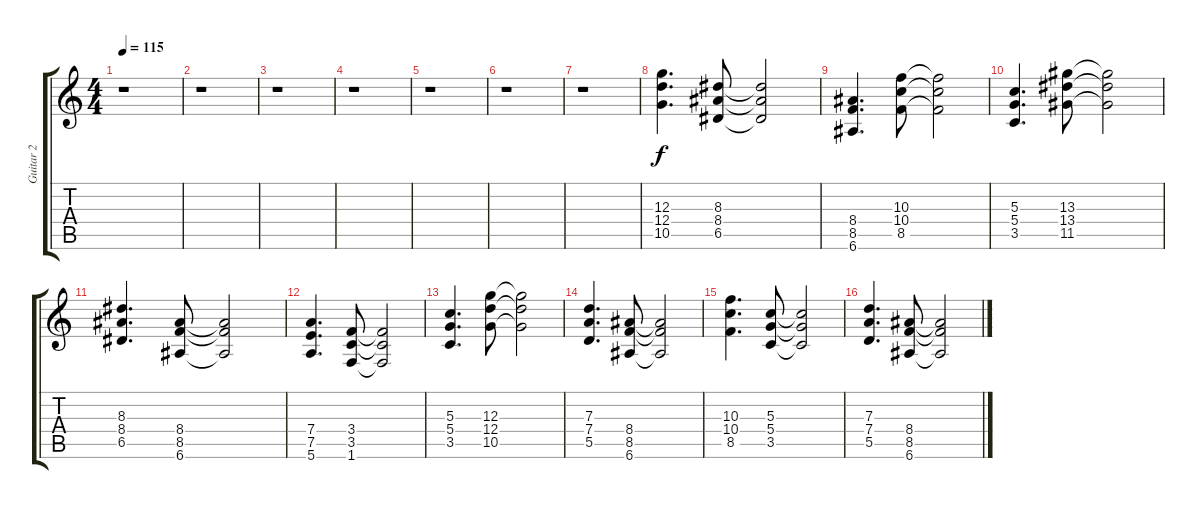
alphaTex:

\track ("Guitar 2" "Guitar 2") {instrument overdrivenguitar}
\staff {score tabs}
\tuning (E4 B3 G3 D3 A2 E2) {hide}
\ts (4 4)
\tempo 115
\clef g2
\ks c
r.1{dy f} |
r.1 |
r.1 |
r.1 |
r.1 |
r.1 |
r.1 |
(12.3 12.4 10.5).4{d} (8.3 8.4 6.5).8 (8.3{t} 8.4{t} 6.5{t}).2 |
(8.4 8.5 6.6).4{d} (10.3 10.4 8.5).8 (10.3{t} 10.4{t} 8.5{t}).2 |
(5.3 5.4 3.5).4{d} (13.3 13.4 11.5).8 (13.3{t} 13.4{t} 11.5{t}).2 |
(8.3 8.4 6.5).4{d} (8.4 8.5 6.6).8 (8.4{t} 8.5{t} 6.6{t}).2 |
(7.4 7.5 5.6).4{d} (3.4 3.5 1.6).8 (3.4{t} 3.5{t} 1.6{t}).2 |
(5.3 5.4 3.5).4{d} (12.3 12.4 10.5).8 (12.3{t} 12.4{t} 10.5{t}).2 |
(7.3 7.4 5.5).4{d} (8.4 8.5 6.6).8 (8.4{t} 8.5{t} 6.6{t}).2 |
(10.3 10.4 8.5).4{d} (5.3 5.4 3.5).8 (5.3{t} 5.4{t} 3.5{t}).2 |
(7.3 7.4 5.5).4{d} (8.4 8.5 6.6).8 (8.4{t} 8.5{t} 6.6{t}).2
